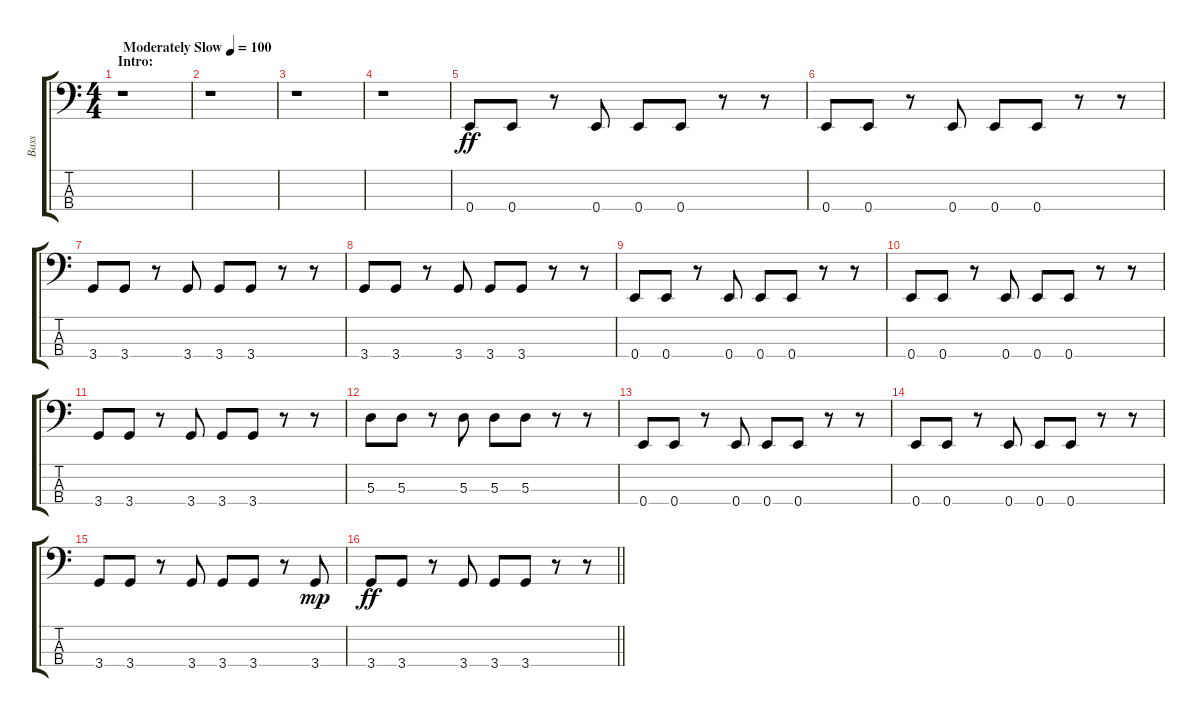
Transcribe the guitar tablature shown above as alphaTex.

\track ("Bass" "Bass") {instrument electricbassfinger}
\staff {score tabs}
\tuning (G2 D2 A1 E1) {hide}
\ts (4 4)
\section ("" "Intro:")
\tempo (100 "Moderately Slow")
\clef f4
\ks c
r.1{dy ff instrument electricbassfinger} |
r.1 |
r.1 |
r.1 |
0.4.8 0.4.8 r.8 0.4.8 0.4.8 0.4.8 r.8 r.8 |
0.4.8 0.4.8 r.8 0.4.8 0.4.8 0.4.8 r.8 r.8 |
3.4.8 3.4.8 r.8 3.4.8 3.4.8 3.4.8 r.8 r.8 |
3.4.8 3.4.8 r.8 3.4.8 3.4.8 3.4.8 r.8 r.8 |
0.4.8 0.4.8 r.8 0.4.8 0.4.8 0.4.8 r.8 r.8 |
0.4.8 0.4.8 r.8 0.4.8 0.4.8 0.4.8 r.8 r.8 |
3.4.8 3.4.8 r.8 3.4.8 3.4.8 3.4.8 r.8 r.8 |
5.3.8 5.3.8 r.8 5.3.8 5.3.8 5.3.8 r.8 r.8 |
0.4.8 0.4.8 r.8 0.4.8 0.4.8 0.4.8 r.8 r.8 |
0.4.8 0.4.8 r.8 0.4.8 0.4.8 0.4.8 r.8 r.8 |
3.4.8 3.4.8 r.8 3.4.8 3.4.8 3.4.8 r.8 3.4.8{dy mp} |
\barLineRight lightlight
3.4.8{dy ff} 3.4.8 r.8 3.4.8 3.4.8 3.4.8 r.8 r.8
